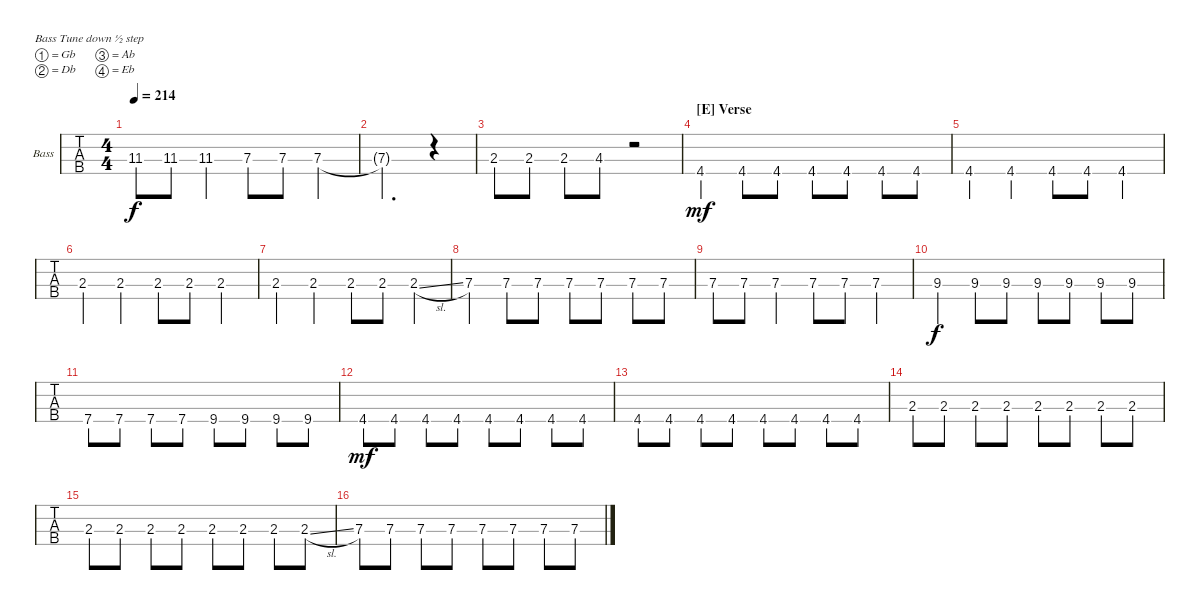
\defaultSystemsLayout 4
\bracketExtendMode groupsimilarinstruments
\firstSystemTrackNameOrientation horizontal
\otherSystemsTrackNameOrientation horizontal
\track ("Joe - Bass" "Bass") {instrument electricbassfinger}
\staff {tabs}
\tuning (Gb2 Db2 Ab1 Eb1)
\ts (4 4)
\tempo 214
\clef f4
\ks c
11.3.8{dy f} 11.3.8 11.3.4 7.3.8 7.3.8 7.3.4 |
7.3{t}.2{d} r.4 |
2.3.8 2.3.8 2.3.8 4.3.8 r.2 |
\section ("E" "Verse")
4.4.4{dy mf} 4.4.8 4.4.8 4.4.8 4.4.8 4.4.8 4.4.8 |
4.4.4 4.4.4 4.4.8 4.4.8 4.4.4 |
2.3.4 2.3.4 2.3.8 2.3.8 2.3.4 |
2.3.4 2.3.4 2.3.8 2.3.8 2.3{sl}.4 |
7.3.4 7.3.8 7.3.8 7.3.8 7.3.8 7.3.8 7.3.8 |
7.3.8 7.3.8 7.3.4 7.3.8 7.3.8 7.3.4 |
9.3.4{dy f} 9.3.8 9.3.8 9.3.8 9.3.8 9.3.8 9.3.8 |
7.4.8 7.4.8 7.4.8 7.4.8 9.4.8 9.4.8 9.4.8 9.4.8 |
4.4.8{dy mf} 4.4.8 4.4.8 4.4.8 4.4.8 4.4.8 4.4.8 4.4.8 |
4.4.8 4.4.8 4.4.8 4.4.8 4.4.8 4.4.8 4.4.8 4.4.8 |
2.3.8 2.3.8 2.3.8 2.3.8 2.3.8 2.3.8 2.3.8 2.3.8 |
2.3.8 2.3.8 2.3.8 2.3.8 2.3.8 2.3.8 2.3.8 2.3{sl}.8 |
7.3.8 7.3.8 7.3.8 7.3.8 7.3.8 7.3.8 7.3.8 7.3.8
